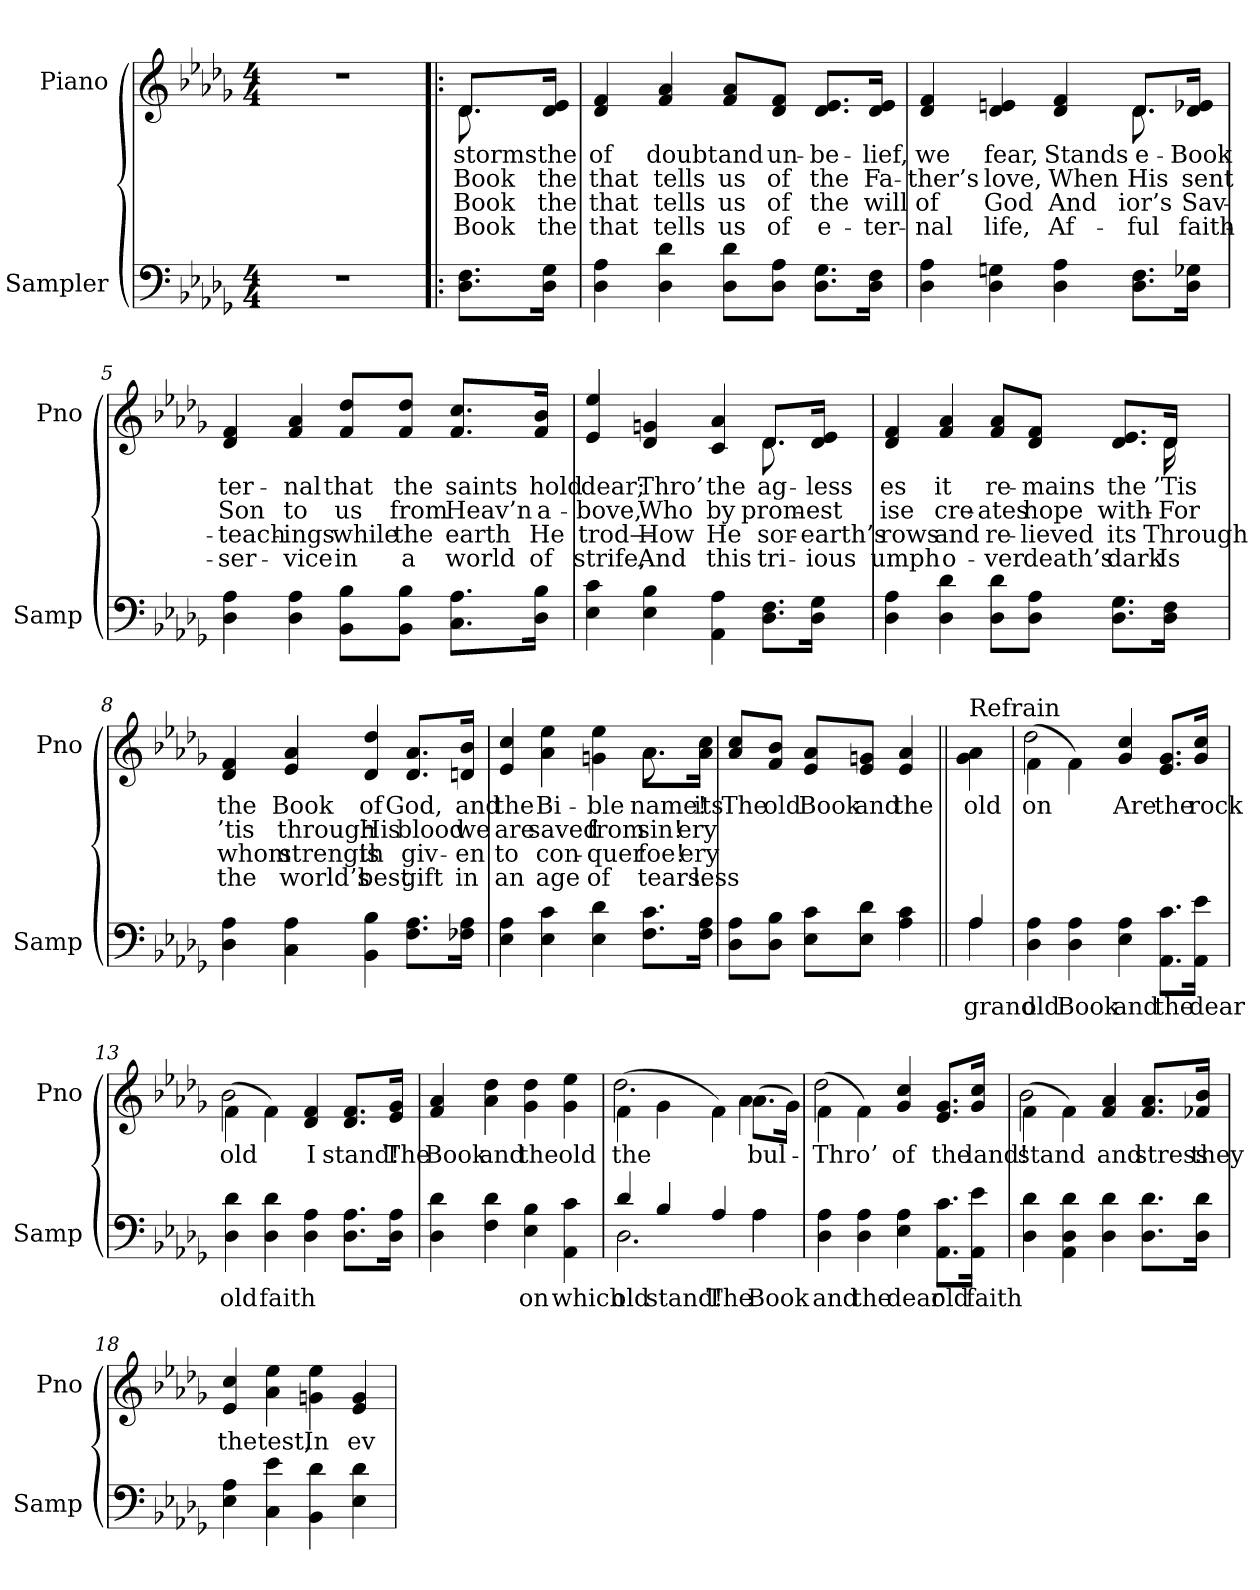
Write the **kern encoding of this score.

**kern	**text	**kern	**text	**text	**text	**text
*part2	*part2	*part1	*part1	*part1	*part1	*part1
*staff2	*staff2	*staff1	*staff1	*staff1	*staff1	*staff1
*I"Sampler	*	*I"Piano	*	*	*	*
*I'Samp	*	*I'Pno	*	*	*	*
*clefF4	*	*clefG2	*	*	*	*
*k[b-e-a-d-g-]	*	*k[b-e-a-d-g-]	*	*	*	*
*D-:	*	*D-:	*	*	*	*
*M4/4	*	*M4/4	*	*	*	*
=1	=1	=1	=1	=1	=1	=1
1r	.	1r	.	.	.	.
=2!|:	=2!|:	=2!|:	=2!|:	=2!|:	=2!|:	=2!|:
*	*	*^	*	*	*	*
8.D-\ 8.F\L	.	8.d-/L	8.d-	storms	Book	Book	Book
16D-\ 16G-\Jk	.	16d-/ 16e-/Jk	16ryy	the	the	the	the
*	*	*v	*v	*	*	*	*
=3	=3	=3	=3	=3	=3	=3
4D- 4A-	.	4d- 4f	of	that	that	that
4D- 4d-	.	4f 4a-	doubt	tells	tells	tells
8D-\ 8d-\L	.	8f/ 8a-/L	and	us	us	us
8D-\ 8A-\J	.	8d-/ 8f/J	un-	of	of	of
8.D-\ 8.G-\L	.	8.d-/ 8.e-/L	-be-	the	the	e-
16D-\ 16F\Jk	.	16d-/ 16e-/Jk	-lief,	Fa-	will	-ter-
=4	=4	=4	=4	=4	=4	=4
*	*	*^	*	*	*	*
4D- 4A-	.	4d- 4f	2.ryy	we	-ther’s	of	-nal
4D- 4Gn	.	4d- 4en	.	fear,	love,	God	life,
4D- 4A-	.	4d- 4f	.	Stands	When	And	Af-
8.D-\ 8.F\L	.	8.d-/L	8.d-	e-	His	-ior’s	-ful
16D-\ 16G-X\Jk	.	16d-/ 16e-X/Jk	16ryy	Book	sent	Sav-	faith-
*	*	*v	*v	*	*	*	*
=5	=5	=5	=5	=5	=5	=5
4D- 4A-	.	4d- 4f	-ter-	Son	teach-	ser-
4D- 4A-	.	4f 4a-	-nal	to	-ings	-vice
8BB-\ 8B-\L	.	8f/ 8dd-/L	that	us	while	in
8BB-\ 8B-\J	.	8f/ 8dd-/J	the	from	the	a
8.C\ 8.A-\L	.	8.f/ 8.cc/L	saints	Heav’n	earth	world
16D-\ 16B-\Jk	.	16f/ 16b-/Jk	hold	a-	He	of
=6	=6	=6	=6	=6	=6	=6
*	*	*^	*	*	*	*
4E- 4c	.	4e- 4ee-	2.ryy	dear;	-bove,	trod—	strife,
4E- 4B-	.	4d- 4gn	.	Thro’	Who	How	And
4AA- 4A-	.	4c 4a-	.	the	by	He	this
8.D-\ 8.F\L	.	8.d-/L	8.d-	ag-	prom-	sor-	tri-
16D-\ 16G-\Jk	.	16d-/ 16e-/Jk	16ryy	-less	-est	earth’s	-ious
=7	=7	=7	=7	=7	=7	=7	=7
4D- 4A-	.	4d- 4f	2...ryy	-es	-ise	-rows	-umph
4D- 4d-	.	4f 4a-	.	it	cre-	and	o-
8D-\ 8d-\L	.	8f/ 8a-/L	.	re-	-ates	re-	-ver
8D-\ 8A-\J	.	8d-/ 8f/J	.	-mains	hope	-lieved	death’s
8.D-\ 8.G-\L	.	8.d-/ 8.e-/L	.	the	with-	its	dark
16D-\ 16F\Jk	.	16d-/Jk	16d-	’Tis	For	Through	Is
*	*	*v	*v	*	*	*	*
=8	=8	=8	=8	=8	=8	=8
4D- 4A-	.	4d- 4f	the	’tis	whom	the
4C 4A-	.	4e- 4a-	Book	through	strength	world’s
4BB- 4B-	.	4d- 4dd-	of	His	is	best
8.F\ 8.A-\L	.	8.d-/ 8.a-/L	God,	blood	giv-	gift
16F-X\ 16A-\Jk	.	16dn/ 16b-/Jk	and	we	-en	in
=9	=9	=9	=9	=9	=9	=9
*	*	*^	*	*	*	*
4E- 4A-	.	4e- 4cc	2.ryy	the	are	to	an
4E- 4c	.	4a- 4ee-	.	Bi-	saved	con-	age
4E- 4d-	.	4gn 4ee-	.	-ble	from	-quer	of
8.F\ 8.c\L	.	8.a-\L	8.a-	name!	sin!	foe!	tears.
16F\ 16A-\Jk	.	16a-\ 16cc\Jk	16ryy	its	-ery	-ery	-less
*	*	*v	*v	*	*	*	*
=10	=10	=10	=10	=10	=10	=10
8D-\ 8A-\L	.	8a-/ 8cc/L	The	.	.	.
8D-\ 8B-\J	.	8f/ 8b-/J	old	.	.	.
8E-\ 8c\L	.	8e-/ 8a-/L	Book	.	.	.
8E-\ 8d-\J	.	8e-/ 8gn/J	and	.	.	.
4A- 4c	.	4e- 4a-	the	.	.	.
=11||	=11||	=11||	=11||	=11||	=11||	=11||
*^	*	*	*	*	*	*
!	!	!	!LO:TX:t=Refrain	!	!	!	!
4A-/	4A-	grand	4g-\ 4a-\	old	.	.	.
*v	*v	*	*	*	*	*	*
=12	=12	=12	=12	=12	=12	=12
*	*	*^	*	*	*	*
4D- 4A-	old	(4f\	2dd-	on	.	.	.
4D- 4A-	Book	4f\)	.	.	.	.	.
4E- 4A-	and	4g- 4cc	2ryy	Are	.	.	.
8.AA-\ 8.c\L	the	8.e-/ 8.g-/L	.	the	.	.	.
16AA-\ 16e-\Jk	dear	16g-/ 16cc/Jk	.	rock	.	.	.
=13	=13	=13	=13	=13	=13	=13	=13
4D- 4d-	old	(4f\	2b-	old	.	.	.
4D- 4d-	faith	4f\)	.	.	.	.	.
4D- 4A-	.	4d- 4f	2ryy	I	.	.	.
8.D-\ 8.A-\L	.	8.d-/ 8.f/L	.	stand!	.	.	.
16D-\ 16A-\Jk	.	16e-/ 16g-/Jk	.	The	.	.	.
*	*	*v	*v	*	*	*	*
=14	=14	=14	=14	=14	=14	=14
4D- 4d-	.	4f 4a-	Book	.	.	.
4F 4d-	.	4a- 4dd-	and	.	.	.
4E- 4B-	on	4g- 4dd-	the	.	.	.
4AA- 4c	which	4g- 4ee-	old	.	.	.
=15	=15	=15	=15	=15	=15	=15
*^	*	*^	*	*	*	*
4d-/	2.D-	old	(4f\	2.dd-	the	.	.	.
4B-/	.	stand!	4g-\	.	.	.	.	.
4A-/	.	The	4f\)	.	.	.	.	.
4A-\	4A-	Book	(8.a-\L	4a-	bul-	.	.	.
.	.	.	16g-\Jk)	.	.	.	.	.
*v	*v	*	*	*	*	*	*	*
=16	=16	=16	=16	=16	=16	=16	=16
4D- 4A-	and	(4f\	2dd-	Thro’	.	.	.
4D- 4A-	the	4f\)	.	.	.	.	.
4E- 4A-	dear	4g- 4cc	2ryy	of	.	.	.
8.AA-\ 8.c\L	old	8.e-/ 8.g-/L	.	the	.	.	.
16AA-\ 16e-\Jk	faith	16g-/ 16cc/Jk	.	land!	.	.	.
=17	=17	=17	=17	=17	=17	=17	=17
4D- 4d-	.	(4f\	2b-	stand	.	.	.
4AA- 4D- 4d-	.	4f\)	.	.	.	.	.
4D- 4d-	.	4f 4a-	2ryy	and	.	.	.
8.D-\ 8.d-\L	.	8.f/ 8.a-/L	.	stress	.	.	.
16D-\ 16d-\Jk	.	16f-X/ 16b-/Jk	.	they	.	.	.
*	*	*v	*v	*	*	*	*
=18	=18	=18	=18	=18	=18	=18
4E- 4A-	.	4e- 4cc	the	.	.	.
4C 4e-	.	4a- 4ee-	test,	.	.	.
4BB- 4d-	.	4gn 4ee-	In	.	.	.
4E- 4d-	.	4e- 4g	ev-	.	.	.
=	=	=	=	=	=	=
*-	*-	*-	*-	*-	*-	*-
